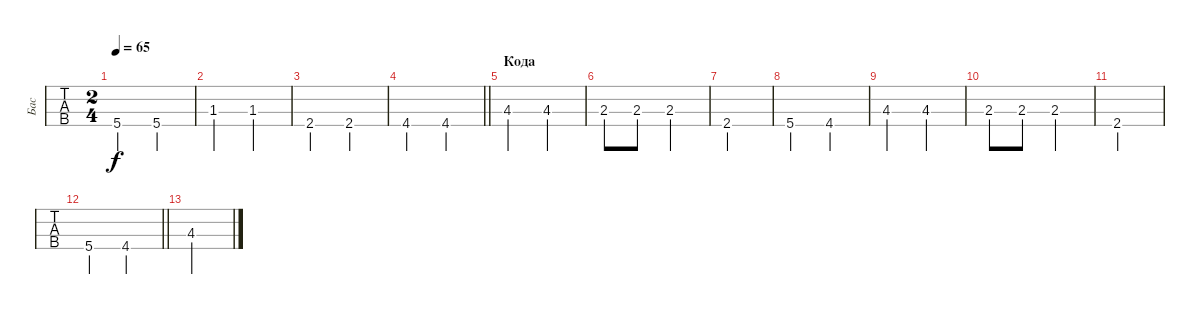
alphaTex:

\track ("Бас" "Бас") {instrument fretlessbass}
\staff {tabs}
\tuning (G2 D2 A1 E1) {hide}
\ts (2 4)
\tempo 65
\clef f4
\ks c
5.4.4{dy f} 5.4.4 |
1.3.4 1.3.4 |
2.4.4 2.4.4 |
\barLineRight lightlight
4.4.4 4.4.4 |
\section ("" "Кода")
4.3.4 4.3.4 |
2.3.8 2.3.8 2.3.4 |
2.4.2 |
5.4.4 4.4.4 |
4.3.4 4.3.4 |
2.3.8 2.3.8 2.3.4 |
2.4.2 |
\barLineRight lightlight
5.4.4 4.4.4 |
4.3.2
